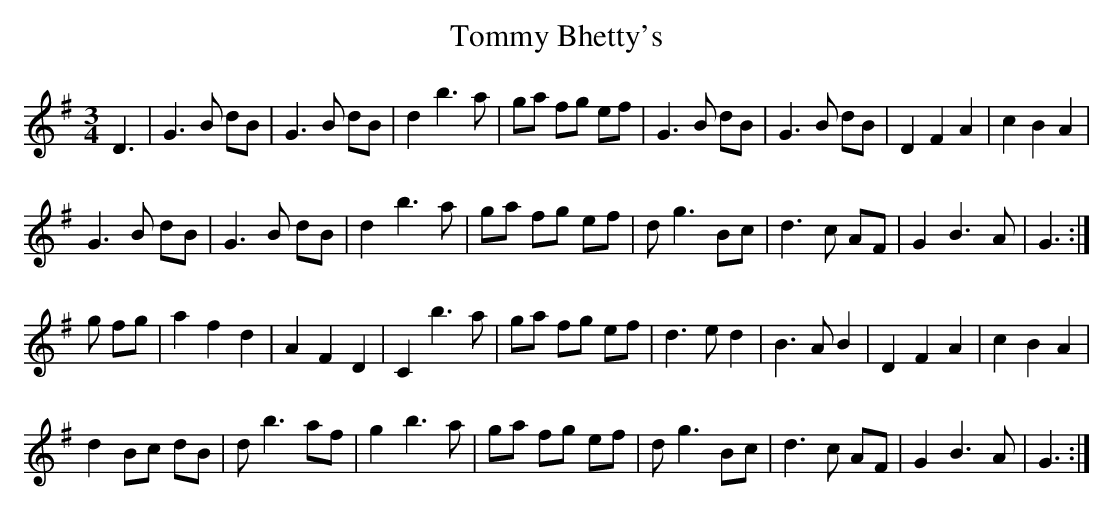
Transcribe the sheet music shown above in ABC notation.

X:1
T:Bhetty's, Tommy
M:3/4
L:1/8
K:G Major
D3|G3 B dB|G3 B dB|d2 b3 a|ga fg ef|G3 B dB|G3 B dB|D2 F2 A2|c2 B2 A2|
G3 B dB|G3 B dB|d2 b3 a|ga fg ef|d g3 Bc|d3 c AF|G2 B3 A|G3:|
g fg|a2 f2 d2|A2 F2 D2|C2 b3 a|ga fg ef|d3 e d2|B3 A B2|D2 F2 A2|c2 B2 A2|
d2 Bc dB|d b3 af|g2 b3 a|ga fg ef|d g3 Bc|d3 c AF|G2 B3 A|G3:|
